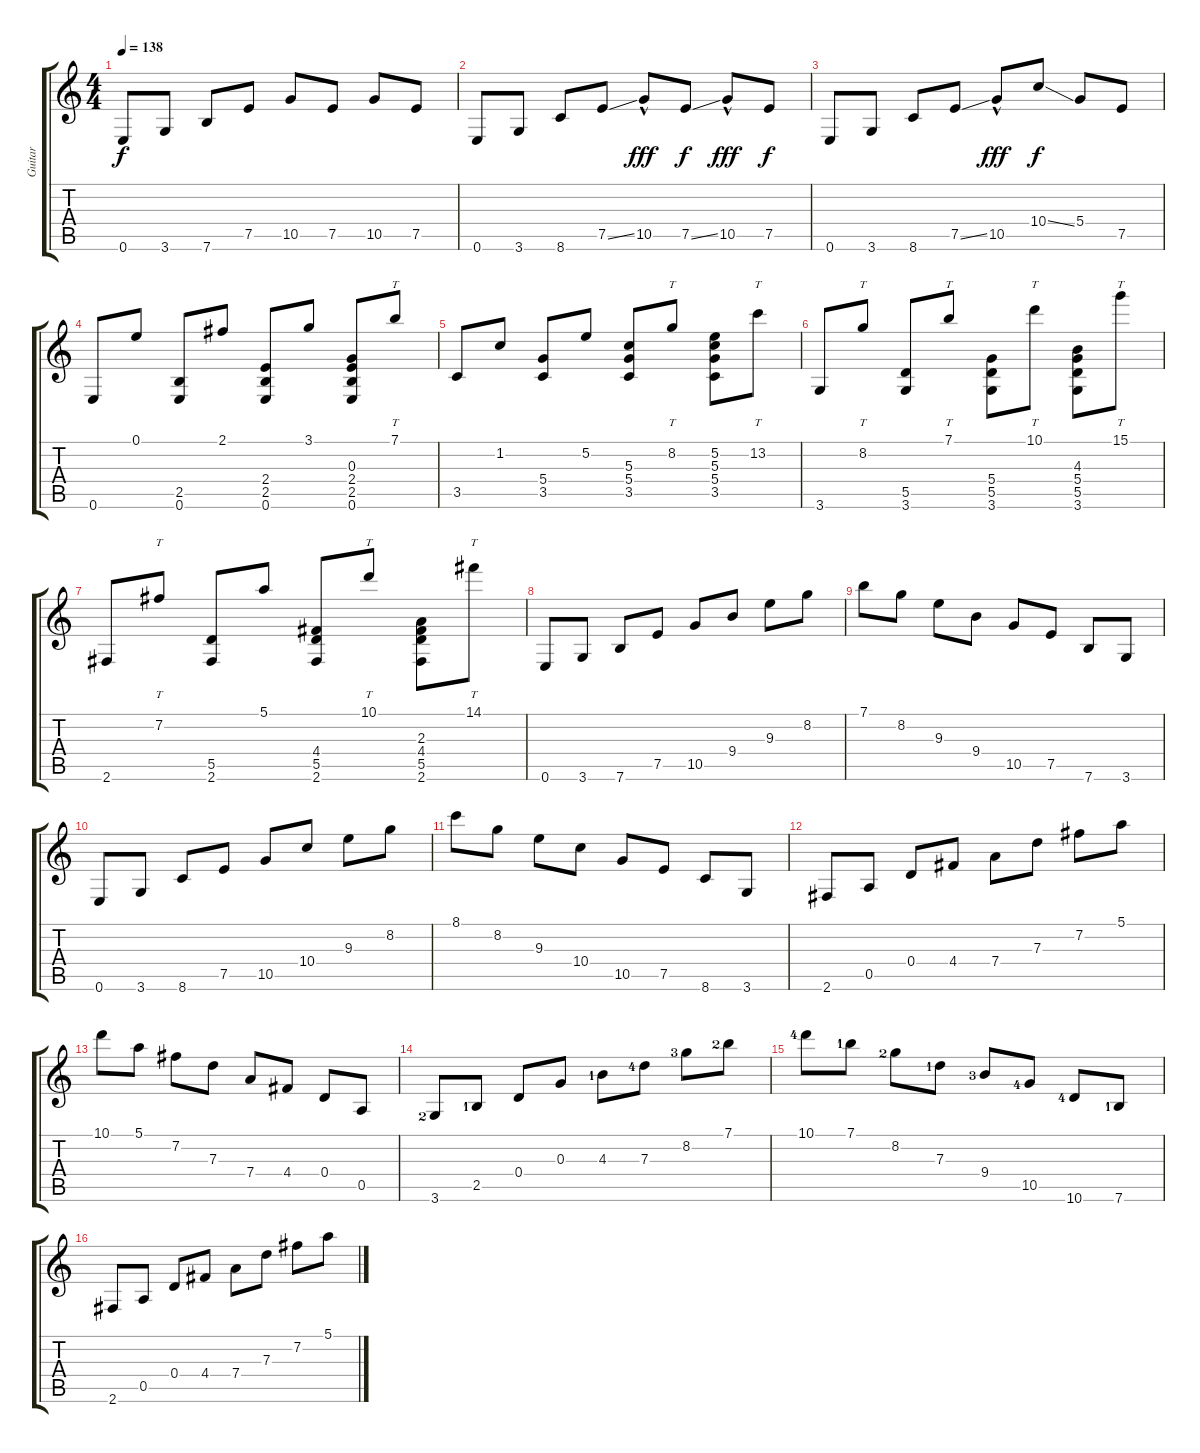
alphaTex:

\track ("Guitar" "Guitar") {instrument electricguitarclean}
\staff {score tabs}
\tuning (E4 B3 G3 D3 A2 E2) {hide}
\ts (4 4)
\tempo 138
\clef g2
\ks c
0.6.8{dy f} 3.6.8 7.6.8 7.5.8 10.5.8 7.5.8 10.5.8 7.5.8 |
0.6.8 3.6.8 8.6.8 7.5{ss}.8 10.5{hac}.8{dy fff} 7.5{ss}.8{dy f} 10.5{hac}.8{dy fff} 7.5.8{dy f} |
0.6.8 3.6.8 8.6.8 7.5{ss}.8 10.5{hac}.8{dy fff} 10.4{ss}.8{dy f} 5.4.8 7.5.8 |
0.6.8 0.1.8 (2.5 0.6).8 2.1.8 (2.4 2.5 0.6).8 3.1.8 (0.3 2.4 2.5 0.6).8 7.1.8{tt} |
3.5.8 1.2.8 (5.4 3.5).8 5.2.8 (5.3 5.4 3.5).8 8.2.8{tt} (5.2 5.3 5.4 3.5).8 13.2.8{tt} |
3.6.8 8.2.8{tt} (5.5 3.6).8 7.1.8{tt} (5.4 5.5 3.6).8 10.1.8{tt} (4.3 5.4 5.5 3.6).8 15.1.8{tt} |
2.6.8 7.2.8{tt} (5.5 2.6).8 5.1.8 (4.4 5.5 2.6).8 10.1.8{tt} (2.3 4.4 5.5 2.6).8 14.1.8{tt} |
0.6.8 3.6.8 7.6.8 7.5.8 10.5.8 9.4.8 9.3.8 8.2.8 |
7.1.8 8.2.8 9.3.8 9.4.8 10.5.8 7.5.8 7.6.8 3.6.8 |
0.6.8 3.6.8 8.6.8 7.5.8 10.5.8 10.4.8 9.3.8 8.2.8 |
8.1.8 8.2.8 9.3.8 10.4.8 10.5.8 7.5.8 8.6.8 3.6.8 |
2.6.8 0.5.8 0.4.8 4.4.8 7.4.8 7.3.8 7.2.8 5.1.8 |
10.1.8 5.1.8 7.2.8 7.3.8 7.4.8 4.4.8 0.4.8 0.5.8 |
3.6{lf 3}.8 2.5{lf 2}.8 0.4.8 0.3.8 4.3{lf 2}.8 7.3{lf 5}.8 8.2{lf 4}.8 7.1{lf 3}.8 |
10.1{lf 5}.8 7.1{lf 2}.8 8.2{lf 3}.8 7.3{lf 2}.8 9.4{lf 4}.8 10.5{lf 5}.8 10.6{lf 5}.8 7.6{lf 2}.8 |
2.6.8 0.5.8 0.4.8 4.4.8 7.4.8 7.3.8 7.2.8 5.1.8
